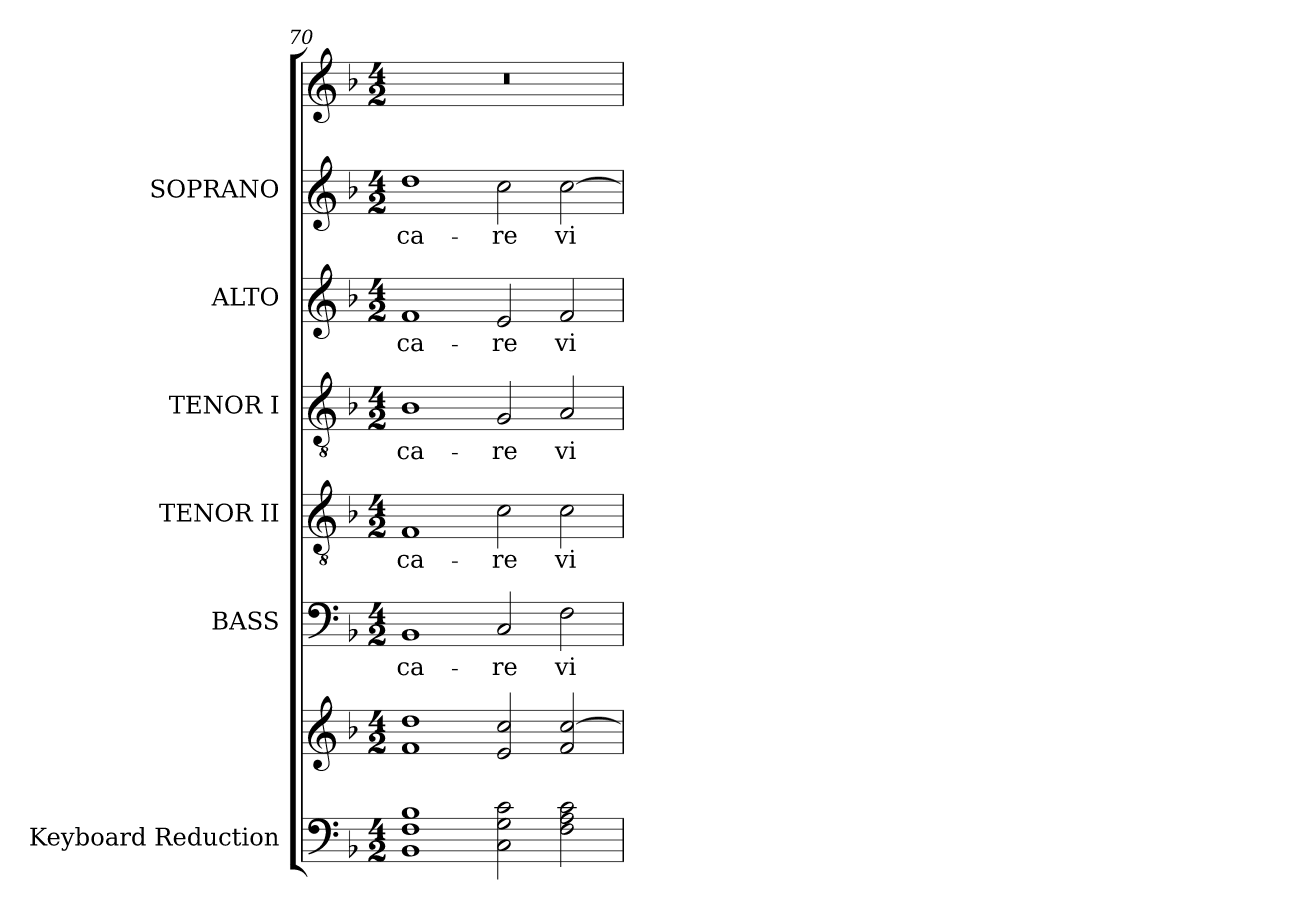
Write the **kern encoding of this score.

**kern	**kern	**kern	**text	**kern	**text	**kern	**text	**kern	**text	**kern	**text	**kern
*part7	*part7	*part6	*part6	*part5	*part5	*part4	*part4	*part3	*part3	*part2	*part2	*part1
*staff8	*staff7	*staff6	*staff6	*staff5	*staff5	*staff4	*staff4	*staff3	*staff3	*staff2	*staff2	*staff1
*I"Keyboard Reduction	*	*I"BASS	*	*I"TENOR II	*	*I"TENOR I	*	*I"ALTO	*	*I"SOPRANO	*	*
*I'Reduc.	*	*I'B.	*	*I'T. II	*	*I'T. I	*	*I'A.	*	*I'S.	*	*
*clefF4	*clefG2	*clefF4	*	*clefGv2	*	*clefGv2	*	*clefG2	*	*clefG2	*	*clefG2
*	*	*	*	*ITrd7c12	*	*ITrd7c12	*	*	*	*	*	*
*k[b-]	*k[b-]	*k[b-]	*	*k[b-]	*	*k[b-]	*	*k[b-]	*	*k[b-]	*	*k[b-]
*F:	*F:	*F:	*	*F:	*	*F:	*	*F:	*	*F:	*	*F:
*M4/2	*M4/2	*M4/2	*	*M4/2	*	*M4/2	*	*M4/2	*	*M4/2	*	*M4/2
=70	=70	=70	=70	=70	=70	=70	=70	=70	=70	=70	=70	=70
!	!	!	!LO:LY:b:color=#000000	!	!	!	!	!	!	!	!	!
!	!	!	!	!	!LO:LY:b:color=#000000	!	!	!	!	!	!	!
!	!	!	!	!	!	!	!LO:LY:b:color=#000000	!	!	!	!	!
!	!	!	!	!	!	!	!	!	!LO:LY:b:color=#000000	!	!	!
!	!	!	!	!	!	!	!	!	!	!	!LO:LY:b:color=#000000	!LO:N:vis=1
1BB-i 1Fi 1B-i	1fi 1ddi	1BB-i	-ca-	1FFi	-ca-	1BB-i	-ca-	1fi	-ca-	1ddi	-ca-	0r
!	!	!	!LO:LY:b:color=#000000	!	!	!	!	!	!	!	!	!
!	!	!	!	!	!LO:LY:b:color=#000000	!	!	!	!	!	!	!
!	!	!	!	!	!	!	!LO:LY:b:color=#000000	!	!	!	!	!
!	!	!	!	!	!	!	!	!	!LO:LY:b:color=#000000	!	!	!
!	!	!	!	!	!	!	!	!	!	!	!LO:LY:b:color=#000000	!
2Ci\ 2Gi 2ci	2ei/ 2cci	2Ci/	-re	2Ci\	-re	2GGi/	-re	2ei/	-re	2cci\	-re	.
!	!	!	!LO:LY:b:color=#000000	!	!	!	!	!	!	!	!	!
!	!	!	!	!	!LO:LY:b:color=#000000	!	!	!	!	!	!	!
!	!	!	!	!	!	!	!LO:LY:b:color=#000000	!	!	!	!	!
!	!	!	!	!	!	!	!	!	!LO:LY:b:color=#000000	!	!	!
!	!	!	!	!	!	!	!	!	!	!	!LO:LY:b:color=#000000	!
2Fi\ 2Ai 2ci	2fi/ [2cci	2Fi\	vi-	2Ci\	vi-	2AAi/	vi-	2fi/	vi-	[2cci\	vi-	.
=	=	=	=	=	=	=	=	=	=	=	=	=
*-	*-	*-	*-	*-	*-	*-	*-	*-	*-	*-	*-	*-
